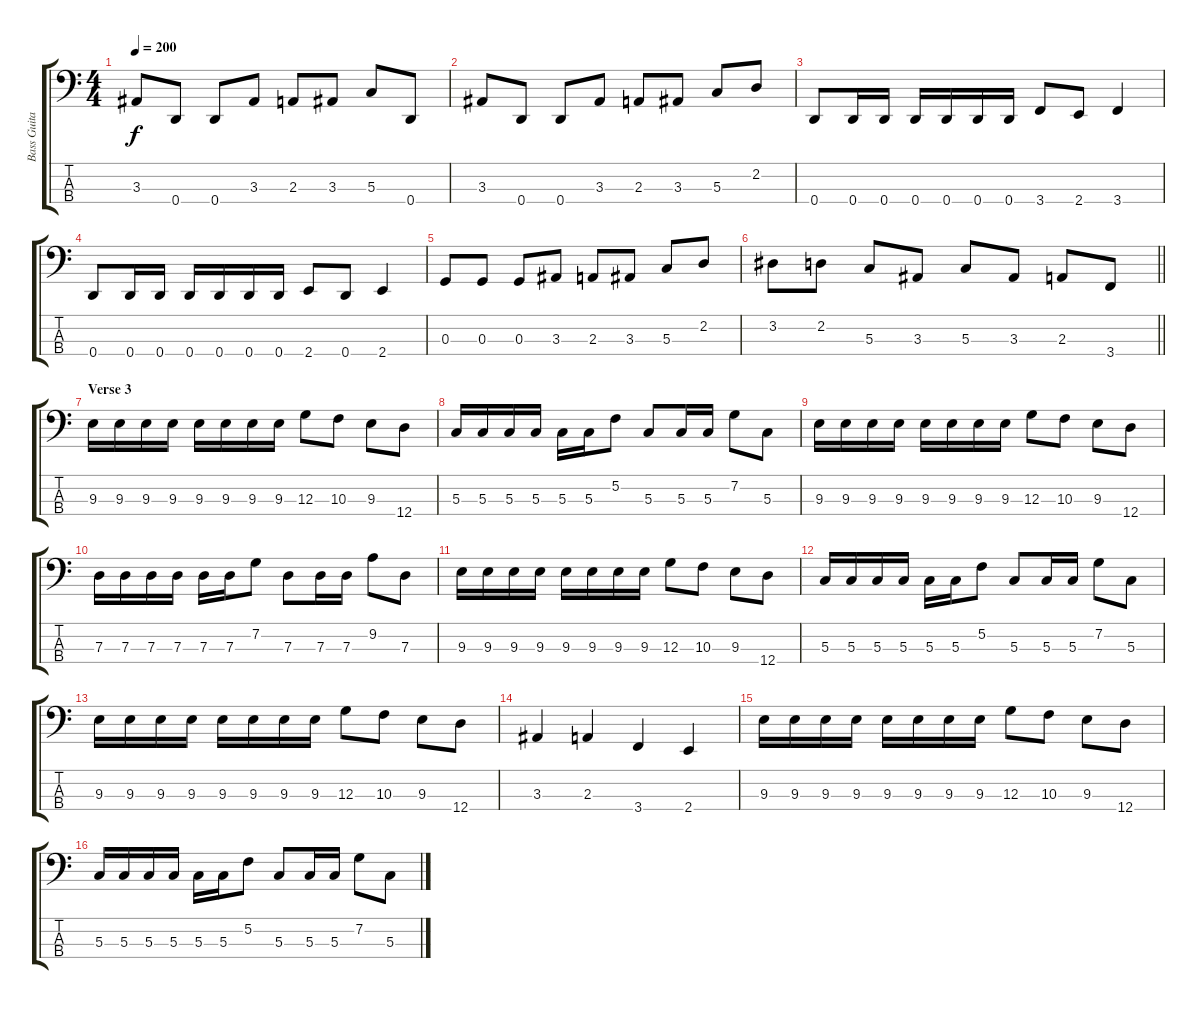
\track ("Bass Guitar (Speesy)" "Bass Guita") {instrument electricbassfinger}
\staff {score tabs}
\tuning (F2 C2 G1 D1) {hide}
\ts (4 4)
\tempo 200
\clef f4
\ks c
3.3.8{dy f} 0.4.8 0.4.8 3.3.8 2.3.8 3.3.8 5.3.8 0.4.8 |
3.3.8 0.4.8 0.4.8 3.3.8 2.3.8 3.3.8 5.3.8 2.2.8 |
0.4.8 0.4.16 0.4.16 0.4.16 0.4.16 0.4.16 0.4.16 3.4.8 2.4.8 3.4.4 |
0.4.8 0.4.16 0.4.16 0.4.16 0.4.16 0.4.16 0.4.16 2.4.8 0.4.8 2.4.4 |
0.3.8 0.3.8 0.3.8 3.3.8 2.3.8 3.3.8 5.3.8 2.2.8 |
\barLineRight lightlight
3.2.8 2.2.8 5.3.8 3.3.8 5.3.8 3.3.8 2.3.8 3.4.8 |
\section ("" "Verse 3")
9.3.16 9.3.16 9.3.16 9.3.16 9.3.16 9.3.16 9.3.16 9.3.16 12.3.8 10.3.8 9.3.8 12.4.8 |
5.3.16 5.3.16 5.3.16 5.3.16 5.3.16 5.3.16 5.2.8 5.3.8 5.3.16 5.3.16 7.2.8 5.3.8 |
9.3.16 9.3.16 9.3.16 9.3.16 9.3.16 9.3.16 9.3.16 9.3.16 12.3.8 10.3.8 9.3.8 12.4.8 |
7.3.16 7.3.16 7.3.16 7.3.16 7.3.16 7.3.16 7.2.8 7.3.8 7.3.16 7.3.16 9.2.8 7.3.8 |
9.3.16 9.3.16 9.3.16 9.3.16 9.3.16 9.3.16 9.3.16 9.3.16 12.3.8 10.3.8 9.3.8 12.4.8 |
5.3.16 5.3.16 5.3.16 5.3.16 5.3.16 5.3.16 5.2.8 5.3.8 5.3.16 5.3.16 7.2.8 5.3.8 |
9.3.16 9.3.16 9.3.16 9.3.16 9.3.16 9.3.16 9.3.16 9.3.16 12.3.8 10.3.8 9.3.8 12.4.8 |
3.3.4 2.3.4 3.4.4 2.4.4 |
9.3.16 9.3.16 9.3.16 9.3.16 9.3.16 9.3.16 9.3.16 9.3.16 12.3.8 10.3.8 9.3.8 12.4.8 |
5.3.16 5.3.16 5.3.16 5.3.16 5.3.16 5.3.16 5.2.8 5.3.8 5.3.16 5.3.16 7.2.8 5.3.8
